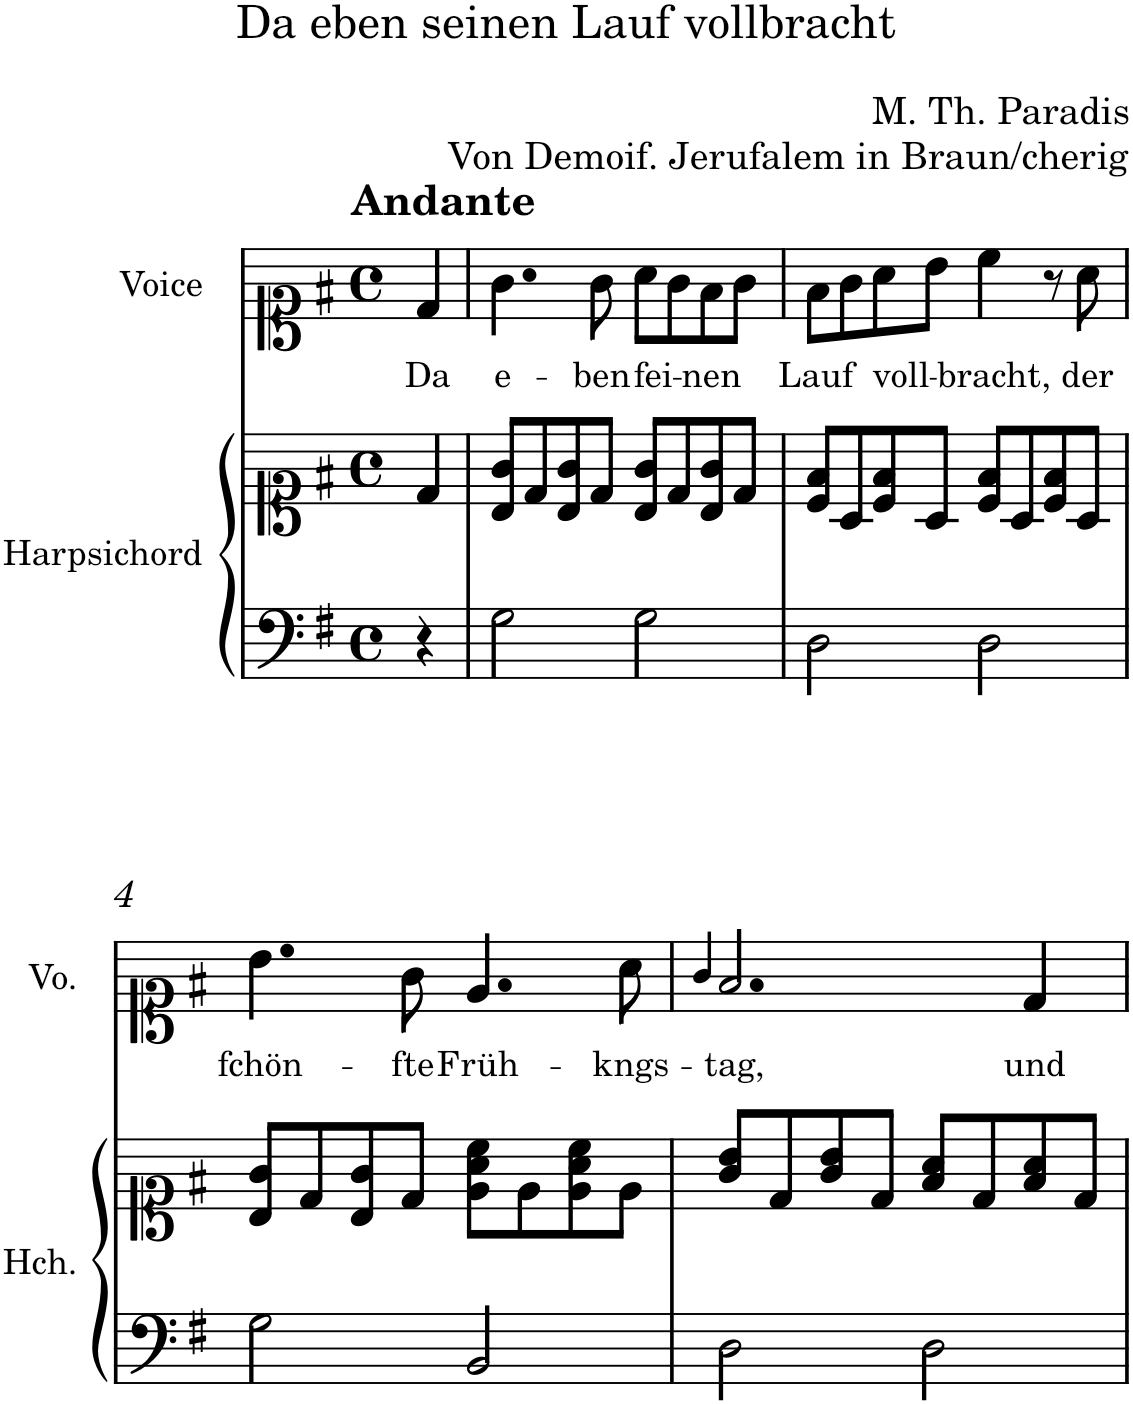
**kern	**kern	**kern	**text
*part2	*part2	*part1	*part1
*staff3	*staff2	*staff1	*staff1
*I"Harpsichord	*	*I"Voice	*
*I'Hch.	*	*I'Vo.	*
*clefF4	*clefC1	*clefC1	*
*k[f#]	*k[f#]	*k[f#]	*
*M4/4	*M4/4	*M4/4	*
*met(c)	*met(c)	*met(c)	*
=1	=1	=1	=1
!	!	!LO:TX:a:B:t=Andante	!
!	!	!	!LO:LY:b
4r	4d/	4d/	Da
=2	=2	=2	=2
!	!	!	!LO:LY:b
2G\	8B/ 8g/L	4.g\	e-
.	8d/	.	.
.	8B/ 8g/	.	.
!	!	!	!LO:LY:b
.	8d/J	8g\	-ben
!	!	!	!LO:LY:b
2G\	8B/ 8g/L	8a\L	fei-
.	8d/	8g\	.
!	!	!	!LO:LY:b
.	8B/ 8g/	8f#\	-nen
.	8d/J	8g\J	.
=3	=3	=3	=3
!	!	!	!LO:LY:b
2D\	8c/ 8f#/L	8f#\L	Lauf
.	8A/	8g\	.
!	!	!	!LO:LY:b
.	8c/ 8f#/	8a\	voll-
.	8A/J	8b\J	.
!	!	!	!LO:LY:b
2D\	8c/ 8f#/L	4cc\	-bracht,
.	8A/	.	.
.	8c/ 8f#/	8r	.
!	!	!	!LO:LY:b
.	8A/J	8a\	der
!!LO:LB:g=z
=4	=4	=4	=4
!	!	!	!LO:LY:b
2G\	8B/ 8g/L	4.b\	fchön-
.	8d/	.	.
.	8B/ 8g/	.	.
!	!	!	!LO:LY:b
.	8d/J	8g\	-fte
!	!	!	!LO:LY:b
2BB/	8e\ 8a\ 8cc\L	4.e/	Früh-
.	8e\	.	.
.	8e\ 8a\ 8cc\	.	.
!	!	!	!LO:LY:b
.	8e\J	8a\	-kngs-
=5	=5	=5	=5
.	.	4qg/	.
!	!	!	!LO:LY:b
2D\	8g/ 8b/L	2.f#/	-tag,
.	8d/	.	.
.	8g/ 8b/	.	.
.	8d/J	.	.
2D\	8f#/ 8a/L	.	.
.	8d/	.	.
!	!	!	!LO:LY:b
.	8f#/ 8a/	4d/	und
.	8d/J	.	.
=	=	=	=
*-	*-	*-	*-
